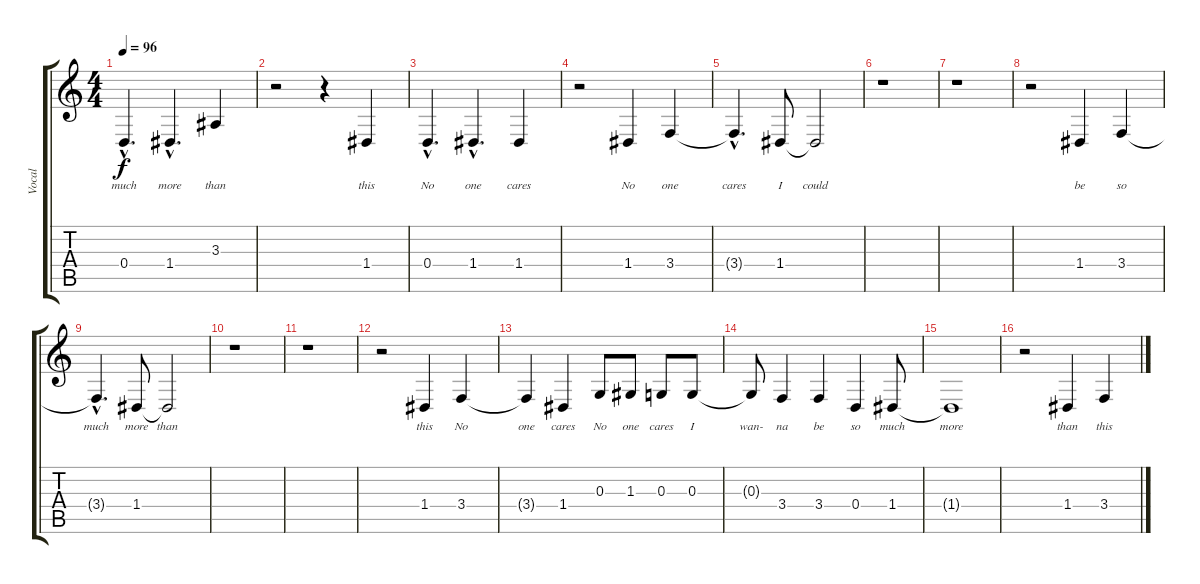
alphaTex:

\track ("Vocal" "Vocal") {instrument lead2sawtooth}
\staff {score tabs}
\tuning (E4 B3 G3 D3 A2 E2) {hide}
\ts (4 4)
\tempo 96
\clef g2
\ks c
0.4{hac}.4{d lyrics (0 "much") lyrics (1 "") lyrics (2 "") lyrics (3 "") lyrics (4 "") dy f} 1.4{hac}.4{d lyrics (0 "more") lyrics (1 "") lyrics (2 "") lyrics (3 "") lyrics (4 "")} 3.3.4{lyrics (0 "than") lyrics (1 "") lyrics (2 "") lyrics (3 "") lyrics (4 "")} |
r.2 r.4 1.4.4{lyrics (0 "this") lyrics (1 "") lyrics (2 "") lyrics (3 "") lyrics (4 "")} |
0.4{hac}.4{d lyrics (0 "No") lyrics (1 "") lyrics (2 "") lyrics (3 "") lyrics (4 "")} 1.4{hac}.4{d lyrics (0 "one") lyrics (1 "") lyrics (2 "") lyrics (3 "") lyrics (4 "")} 1.4.4{lyrics (0 "cares") lyrics (1 "") lyrics (2 "") lyrics (3 "") lyrics (4 "")} |
r.2 1.4.4{lyrics (0 "No") lyrics (1 "") lyrics (2 "") lyrics (3 "") lyrics (4 "")} 3.4.4{lyrics (0 "one") lyrics (1 "") lyrics (2 "") lyrics (3 "") lyrics (4 "")} |
3.4{hac t}.4{d lyrics (0 "cares") lyrics (1 "") lyrics (2 "") lyrics (3 "") lyrics (4 "")} 1.4.8{lyrics (0 "I") lyrics (1 "") lyrics (2 "") lyrics (3 "") lyrics (4 "")} 1.4{t}.2{lyrics (0 "could") lyrics (1 "") lyrics (2 "") lyrics (3 "") lyrics (4 "")} |
r.1 |
r.1 |
r.2 1.4.4{lyrics (0 "be") lyrics (1 "") lyrics (2 "") lyrics (3 "") lyrics (4 "")} 3.4.4{lyrics (0 "so") lyrics (1 "") lyrics (2 "") lyrics (3 "") lyrics (4 "")} |
3.4{hac t}.4{d lyrics (0 "much") lyrics (1 "") lyrics (2 "") lyrics (3 "") lyrics (4 "")} 1.4.8{lyrics (0 "more") lyrics (1 "") lyrics (2 "") lyrics (3 "") lyrics (4 "")} 1.4{t}.2{lyrics (0 "than") lyrics (1 "") lyrics (2 "") lyrics (3 "") lyrics (4 "")} |
r.1 |
r.1 |
r.2 1.4.4{lyrics (0 "this") lyrics (1 "") lyrics (2 "") lyrics (3 "") lyrics (4 "")} 3.4.4{lyrics (0 "No") lyrics (1 "") lyrics (2 "") lyrics (3 "") lyrics (4 "")} |
3.4{t}.4{lyrics (0 "one") lyrics (1 "") lyrics (2 "") lyrics (3 "") lyrics (4 "")} 1.4.4{lyrics (0 "cares") lyrics (1 "") lyrics (2 "") lyrics (3 "") lyrics (4 "")} 0.3.8{lyrics (0 "No") lyrics (1 "") lyrics (2 "") lyrics (3 "") lyrics (4 "")} 1.3.8{lyrics (0 "one") lyrics (1 "") lyrics (2 "") lyrics (3 "") lyrics (4 "")} 0.3.8{lyrics (0 "cares") lyrics (1 "") lyrics (2 "") lyrics (3 "") lyrics (4 "")} 0.3.8{lyrics (0 "I") lyrics (1 "") lyrics (2 "") lyrics (3 "") lyrics (4 "")} |
0.3{t}.8{lyrics (0 "wan-") lyrics (1 "") lyrics (2 "") lyrics (3 "") lyrics (4 "")} 3.4.4{lyrics (0 "na") lyrics (1 "") lyrics (2 "") lyrics (3 "") lyrics (4 "")} 3.4.4{lyrics (0 "be") lyrics (1 "") lyrics (2 "") lyrics (3 "") lyrics (4 "")} 0.4.4{lyrics (0 "so") lyrics (1 "") lyrics (2 "") lyrics (3 "") lyrics (4 "")} 1.4.8{lyrics (0 "much") lyrics (1 "") lyrics (2 "") lyrics (3 "") lyrics (4 "")} |
1.4{t}.1{lyrics (0 "more") lyrics (1 "") lyrics (2 "") lyrics (3 "") lyrics (4 "")} |
r.2 1.4.4{lyrics (0 "than") lyrics (1 "") lyrics (2 "") lyrics (3 "") lyrics (4 "")} 3.4.4{lyrics (0 "this") lyrics (1 "") lyrics (2 "") lyrics (3 "") lyrics (4 "")}
